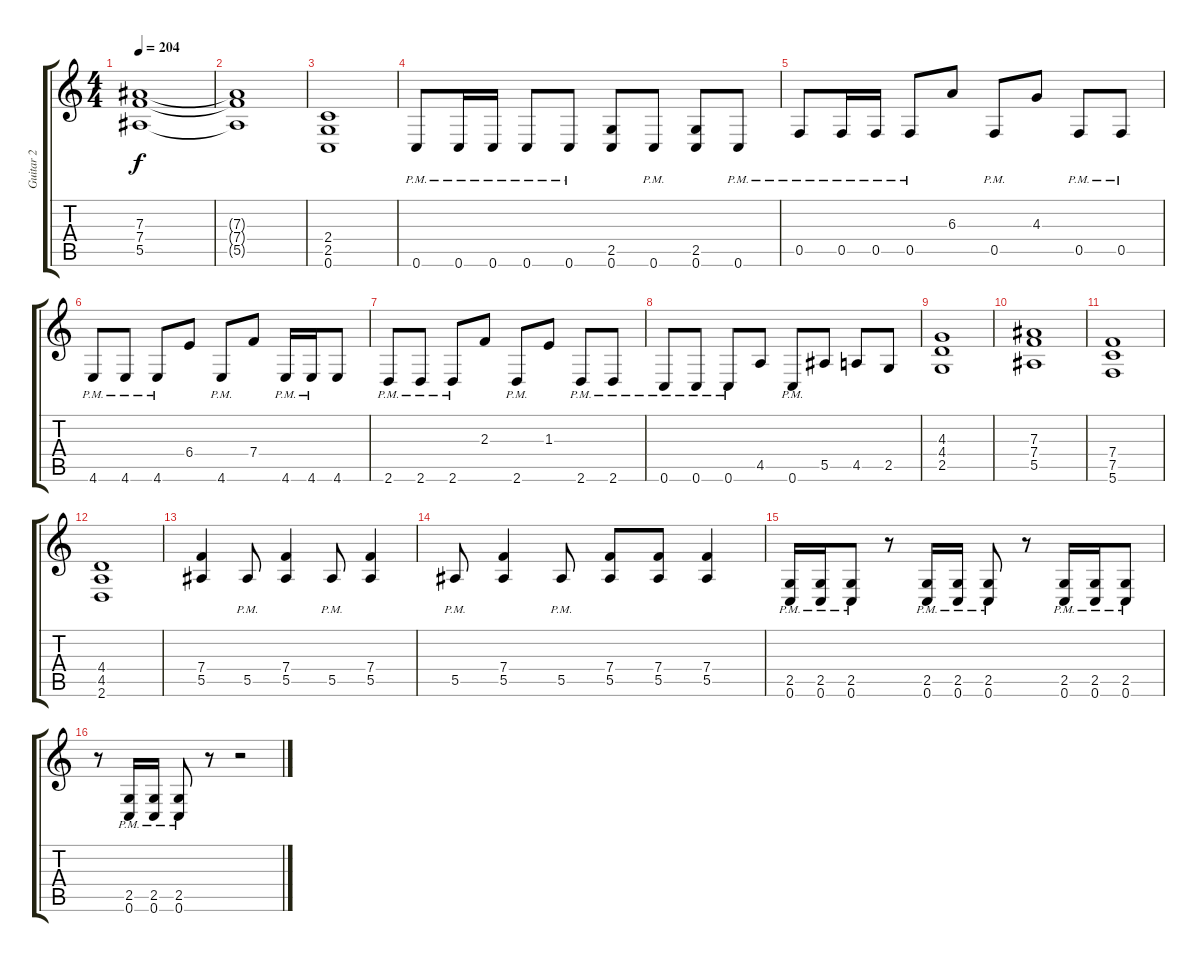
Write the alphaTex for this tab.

\track ("Guitar 2" "Guitar 2") {instrument distortionguitar}
\staff {score tabs}
\tuning (C4 G3 Eb3 Bb2 F2 C2) {hide}
\ts (4 4)
\tempo 204
\clef g2
\ks c
(7.3 7.4 5.5).1{dy f} |
(7.3{t} 7.4{t} 5.5{t}).1 |
(2.4 2.5 0.6).1 |
0.6{pm}.8 0.6{pm}.16 0.6{pm}.16 0.6{pm}.8 0.6{pm}.8 (2.5 0.6).8 0.6{pm}.8 (2.5 0.6).8 0.6{pm}.8 |
0.5{pm}.8 0.5{pm}.16 0.5{pm}.16 0.5{pm}.8 6.3.8 0.5{pm}.8 4.3.8 0.5{pm}.8 0.5{pm}.8 |
4.6{pm}.8 4.6{pm}.8 4.6{pm}.8 6.4.8 4.6{pm}.8 7.4.8 4.6{pm}.16 4.6{pm}.16 4.6.8 |
2.6{pm}.8 2.6{pm}.8 2.6{pm}.8 2.3.8 2.6{pm}.8 1.3.8 2.6{pm}.8 2.6{pm}.8 |
0.6{pm}.8 0.6{pm}.8 0.6{pm}.8 4.5.8 0.6{pm}.8 5.5.8 4.5.8 2.5.8 |
(4.3 4.4 2.5).1 |
(7.3 7.4 5.5).1 |
(7.4 7.5 5.6).1 |
(4.4 4.5 2.6).1 |
(7.4 5.5).4 5.5{pm}.8 (7.4 5.5).4 5.5{pm}.8 (7.4 5.5).4 |
5.5{pm}.8 (7.4 5.5).4 5.5{pm}.8 (7.4 5.5).8 (7.4 5.5).8 (7.4 5.5).4 |
(2.5{pm} 0.6{pm}).16 (2.5{pm} 0.6{pm}).16 (2.5{pm} 0.6{pm}).8 r.8 (2.5{pm} 0.6{pm}).16 (2.5{pm} 0.6{pm}).16 (2.5{pm} 0.6{pm}).8 r.8 (2.5{pm} 0.6{pm}).16 (2.5{pm} 0.6{pm}).16 (2.5{pm} 0.6{pm}).8 |
r.8 (2.5{pm} 0.6{pm}).16 (2.5{pm} 0.6{pm}).16 (2.5{pm} 0.6{pm}).8 r.8 r.2
